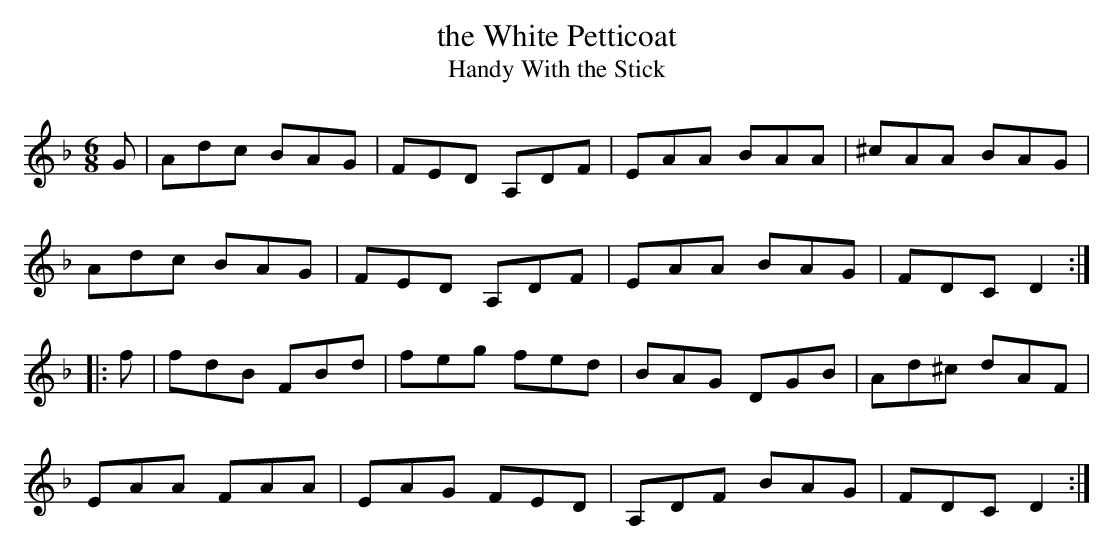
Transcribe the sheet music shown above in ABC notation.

X:1
T:the White Petticoat
T:Handy With the Stick
M:6/8
L:1/8
K:Dm
G | Adc BAG | FED A,DF | EAA  BAA | ^cAA  BAG |
    Adc BAG | FED A,DF | EAA  BAG |  FDC  D2 :|
|:\
f | fdB FBd | feg fed  | BAG  DGB |  Ad^c dAF |
    EAA FAA | EAG FED  | A,DF BAG |  FDC  D2 :|
